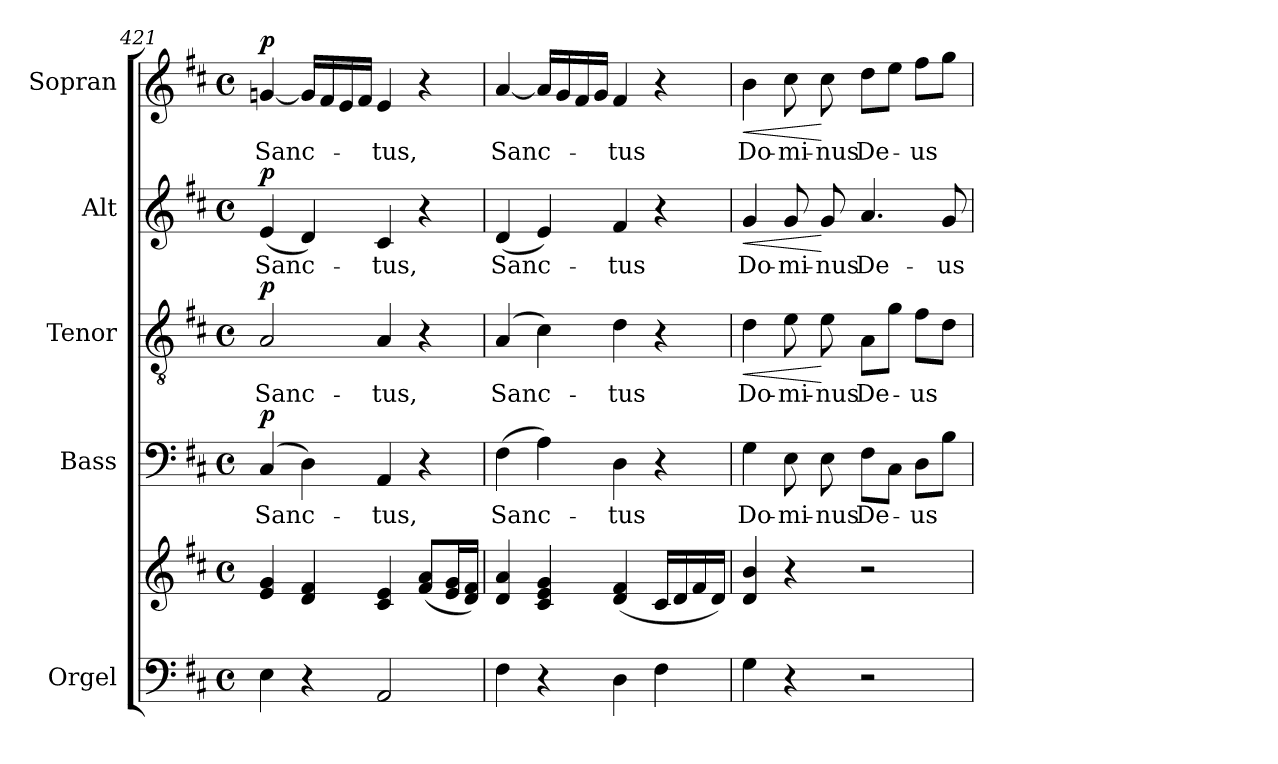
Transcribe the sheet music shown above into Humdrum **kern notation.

**kern	**kern	**kern	**text	**dynam	**kern	**text	**dynam	**kern	**text	**dynam	**kern	**text	**dynam
*part5	*part5	*part4	*part4	*part4	*part3	*part3	*part3	*part2	*part2	*part2	*part1	*part1	*part1
*staff6	*staff5	*staff4	*staff4	*staff4	*staff3	*staff3	*staff3	*staff2	*staff2	*staff2	*staff1	*staff1	*staff1
*I"Orgel	*	*I"Bass	*	*	*I"Tenor	*	*	*I"Alt	*	*	*I"Sopran	*	*
*I'Org.	*	*I'B.	*	*	*I'T.	*	*	*I'A.	*	*	*I'S.	*	*
*clefF4	*clefG2	*clefF4	*	*	*clefGv2	*	*	*clefG2	*	*	*clefG2	*	*
*k[f#c#]	*k[f#c#]	*k[f#c#]	*	*	*k[f#c#]	*	*	*k[f#c#]	*	*	*k[f#c#]	*	*
*D:	*D:	*D:	*	*	*D:	*	*	*D:	*	*	*D:	*	*
*M4/4	*M4/4	*M4/4	*	*	*M4/4	*	*	*M4/4	*	*	*M4/4	*	*
*met(c)	*met(c)	*met(c)	*	*	*met(c)	*	*	*met(c)	*	*	*met(c)	*	*
=421	=421	=421	=421	=421	=421	=421	=421	=421	=421	=421	=421	=421	=421
!	!	!	!LO:LY:b	!LO:DY:a	!	!LO:LY:b	!LO:DY:a	!	!LO:LY:b	!LO:DY:a	!	!LO:LY:b	!LO:DY:a
4E\	4e/ 4g/	(4C#/	Sanc-	p	2A/	Sanc-	p	(<4e/	Sanc-	p	[4gn/	Sanc-	p
4r	4d/ 4f#/	4D\)	.	.	.	.	.	4d/)	.	.	16g/LL]	.	.
.	.	.	.	.	.	.	.	.	.	.	16f#/	.	.
.	.	.	.	.	.	.	.	.	.	.	16e/	.	.
.	.	.	.	.	.	.	.	.	.	.	16f#/JJ	.	.
!	!	!	!LO:LY:b	!	!	!LO:LY:b	!	!	!LO:LY:b	!	!	!LO:LY:b	!
2AA/	4c#/ 4e/	4AA/	-tus,	.	4A/	-tus,	.	4c#/	-tus,	.	4e/	-tus,	.
.	(<8f#/ 8a/L	4r	.	.	4r	.	.	4r	.	.	4r	.	.
.	16e/ 16g/L	.	.	.	.	.	.	.	.	.	.	.	.
.	16d/ 16f#/JJ)	.	.	.	.	.	.	.	.	.	.	.	.
!!LO:LB:g=z
=422	=422	=422	=422	=422	=422	=422	=422	=422	=422	=422	=422	=422	=422
!	!	!	!LO:LY:b	!	!	!LO:LY:b	!	!	!LO:LY:b	!	!	!LO:LY:b	!
4F#\	4d/ 4a/	(>4F#\	Sanc-	.	(4A/	Sanc-	.	(<4d/	Sanc-	.	[4a/	Sanc-	.
4r	4c#/ 4e/ 4g/	4A\)	.	.	4c#\)	.	.	4e/)	.	.	16a/LL]	.	.
.	.	.	.	.	.	.	.	.	.	.	16g/	.	.
.	.	.	.	.	.	.	.	.	.	.	16f#/	.	.
.	.	.	.	.	.	.	.	.	.	.	16g/JJ	.	.
!	!	!	!LO:LY:b	!	!	!LO:LY:b	!	!	!LO:LY:b	!	!	!LO:LY:b	!
4D\	(<4d/ 4f#/	4D\	-tus	.	4d\	-tus	.	4f#/	-tus	.	4f#/	-tus	.
4F#\	16c#/LL	4r	.	.	4r	.	.	4r	.	.	4r	.	.
.	16d/	.	.	.	.	.	.	.	.	.	.	.	.
.	16f#/	.	.	.	.	.	.	.	.	.	.	.	.
.	16d/JJ)	.	.	.	.	.	.	.	.	.	.	.	.
=423	=423	=423	=423	=423	=423	=423	=423	=423	=423	=423	=423	=423	=423
!	!	!	!LO:LY:b	!	!	!LO:LY:b	!LO:HP:b	!	!LO:LY:b	!LO:HP:b	!	!LO:LY:b	!LO:HP:b
4G\	4d/ 4b/	4G\	Do-	.	4d\	Do-	<	4g/	Do-	<	4b\	Do-	<
!	!	!	!LO:LY:b	!	!	!LO:LY:b	!	!	!LO:LY:b	!	!	!LO:LY:b	!
4r	4r	8E\	-mi-	.	8e\	-mi-	.	8g/	-mi-	.	8cc#\	-mi-	.
!	!	!	!LO:LY:b	!	!	!LO:LY:b	!	!	!LO:LY:b	!	!	!LO:LY:b	!
.	.	8E\	-nus	.	8e\	-nus	[	8g/	-nus	[	8cc#\	-nus	[
!	!	!	!LO:LY:b	!	!	!LO:LY:b	!	!	!LO:LY:b	!	!	!LO:LY:b	!
2r	2r	8F#\L	De-	.	8A\L	De-	.	4.a/	De-	.	8dd\L	De-	.
.	.	8C#\J	.	.	8g\J	.	.	.	.	.	8ee\J	.	.
!	!	!	!LO:LY:b	!	!	!LO:LY:b	!	!	!	!	!	!LO:LY:b	!
.	.	8D\L	-us	.	8f#\L	-us	.	.	.	.	8ff#\L	-us	.
!	!	!	!	!	!	!	!	!	!LO:LY:b	!	!	!	!
.	.	8B\J	.	.	8d\J	.	.	8g/	-us	.	8gg\J	.	.
=	=	=	=	=	=	=	=	=	=	=	=	=	=
*-	*-	*-	*-	*-	*-	*-	*-	*-	*-	*-	*-	*-	*-
